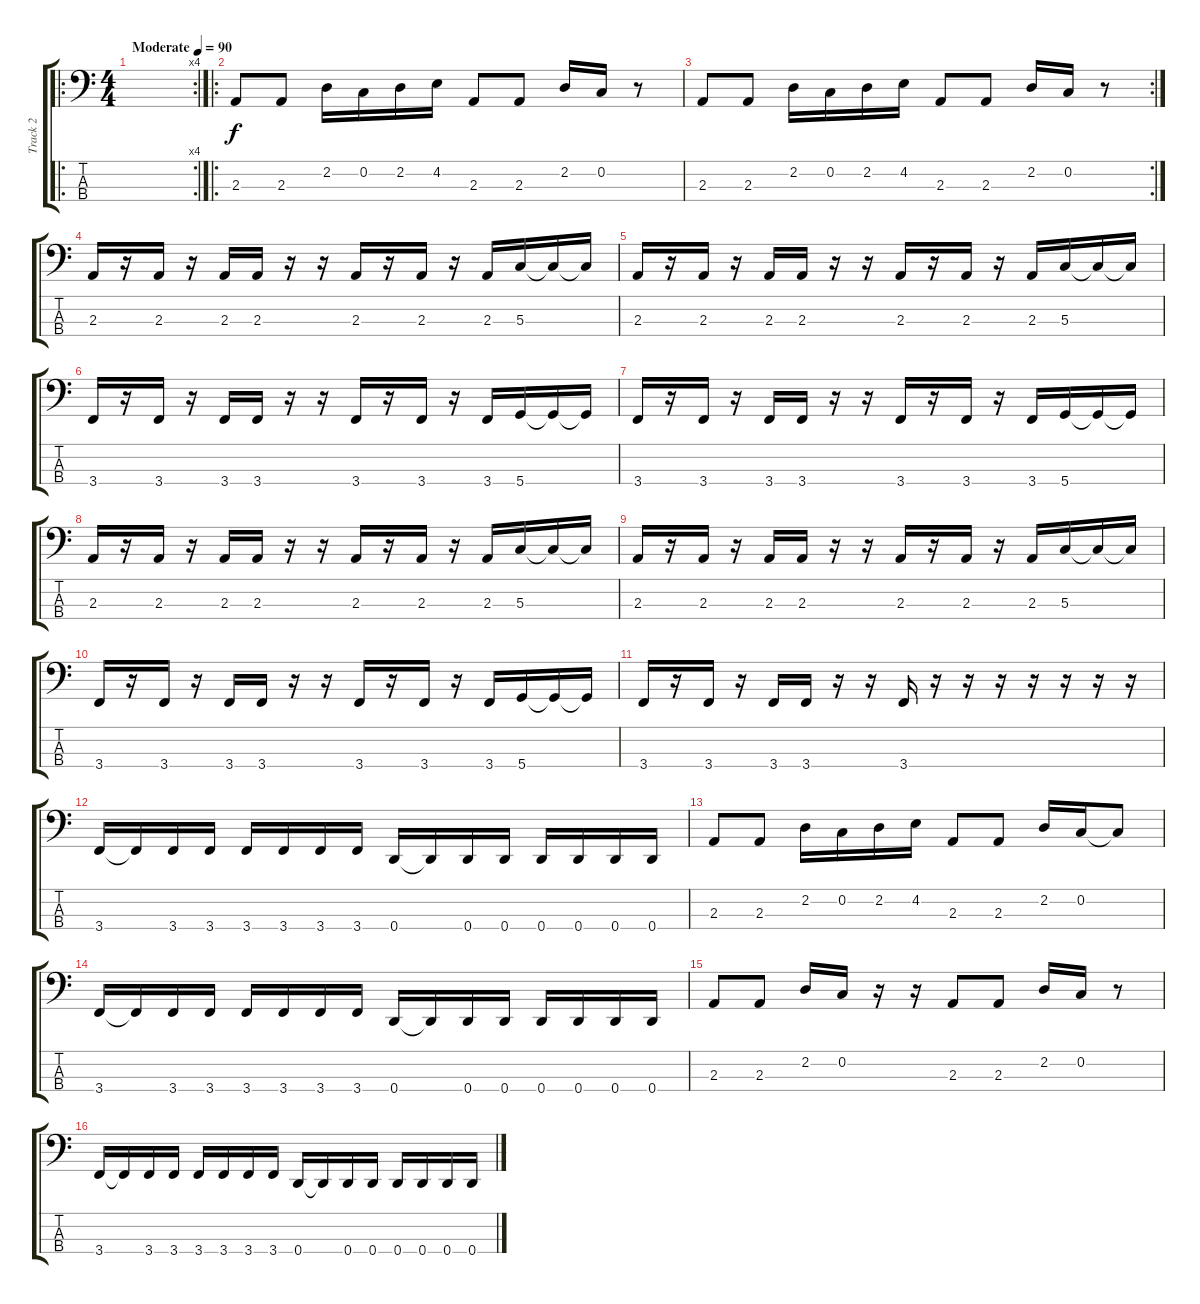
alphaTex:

\track ("Track 2" "Track 2") {instrument fretlessbass}
\staff {score tabs}
\tuning (F2 C2 G1 D1) {hide}
\ro
\rc 4
\ts (4 4)
\tempo (90 "Moderate")
\clef f4
\ks c
|
\ro
2.3.8 2.3.8 2.2.16 0.2.16 2.2.16 4.2.16 2.3.8 2.3.8 2.2.16 0.2.16 r.8 |
\rc 2
2.3.8 2.3.8 2.2.16 0.2.16 2.2.16 4.2.16 2.3.8 2.3.8 2.2.16 0.2.16 r.8 |
2.3.16 r.16 2.3.16 r.16 2.3.16 2.3.16 r.16 r.16 2.3.16 r.16 2.3.16 r.16 2.3.16 5.3.16 5.3{t}.16 5.3{t}.16 |
2.3.16 r.16 2.3.16 r.16 2.3.16 2.3.16 r.16 r.16 2.3.16 r.16 2.3.16 r.16 2.3.16 5.3.16 5.3{t}.16 5.3{t}.16 |
3.4.16 r.16 3.4.16 r.16 3.4.16 3.4.16 r.16 r.16 3.4.16 r.16 3.4.16 r.16 3.4.16 5.4.16 5.4{t}.16 5.4{t}.16 |
3.4.16 r.16 3.4.16 r.16 3.4.16 3.4.16 r.16 r.16 3.4.16 r.16 3.4.16 r.16 3.4.16 5.4.16 5.4{t}.16 5.4{t}.16 |
2.3.16 r.16 2.3.16 r.16 2.3.16 2.3.16 r.16 r.16 2.3.16 r.16 2.3.16 r.16 2.3.16 5.3.16 5.3{t}.16 5.3{t}.16 |
2.3.16 r.16 2.3.16 r.16 2.3.16 2.3.16 r.16 r.16 2.3.16 r.16 2.3.16 r.16 2.3.16 5.3.16 5.3{t}.16 5.3{t}.16 |
3.4.16 r.16 3.4.16 r.16 3.4.16 3.4.16 r.16 r.16 3.4.16 r.16 3.4.16 r.16 3.4.16 5.4.16 5.4{t}.16 5.4{t}.16 |
3.4.16 r.16 3.4.16 r.16 3.4.16 3.4.16 r.16 r.16 3.4.16 r.16 r.16 r.16 r.16 r.16 r.16 r.16 |
3.4.16 3.4{t}.16 3.4.16 3.4.16 3.4.16 3.4.16 3.4.16 3.4.16 0.4.16 0.4{t}.16 0.4.16 0.4.16 0.4.16 0.4.16 0.4.16 0.4.16 |
2.3.8 2.3.8 2.2.16 0.2.16 2.2.16 4.2.16 2.3.8 2.3.8 2.2.16 0.2.16 0.2{t}.8 |
3.4.16 3.4{t}.16 3.4.16 3.4.16 3.4.16 3.4.16 3.4.16 3.4.16 0.4.16 0.4{t}.16 0.4.16 0.4.16 0.4.16 0.4.16 0.4.16 0.4.16 |
2.3.8 2.3.8 2.2.16 0.2.16 r.16 r.16 2.3.8 2.3.8 2.2.16 0.2.16 r.8 |
3.4.16 3.4{t}.16 3.4.16 3.4.16 3.4.16 3.4.16 3.4.16 3.4.16 0.4.16 0.4{t}.16 0.4.16 0.4.16 0.4.16 0.4.16 0.4.16 0.4.16
